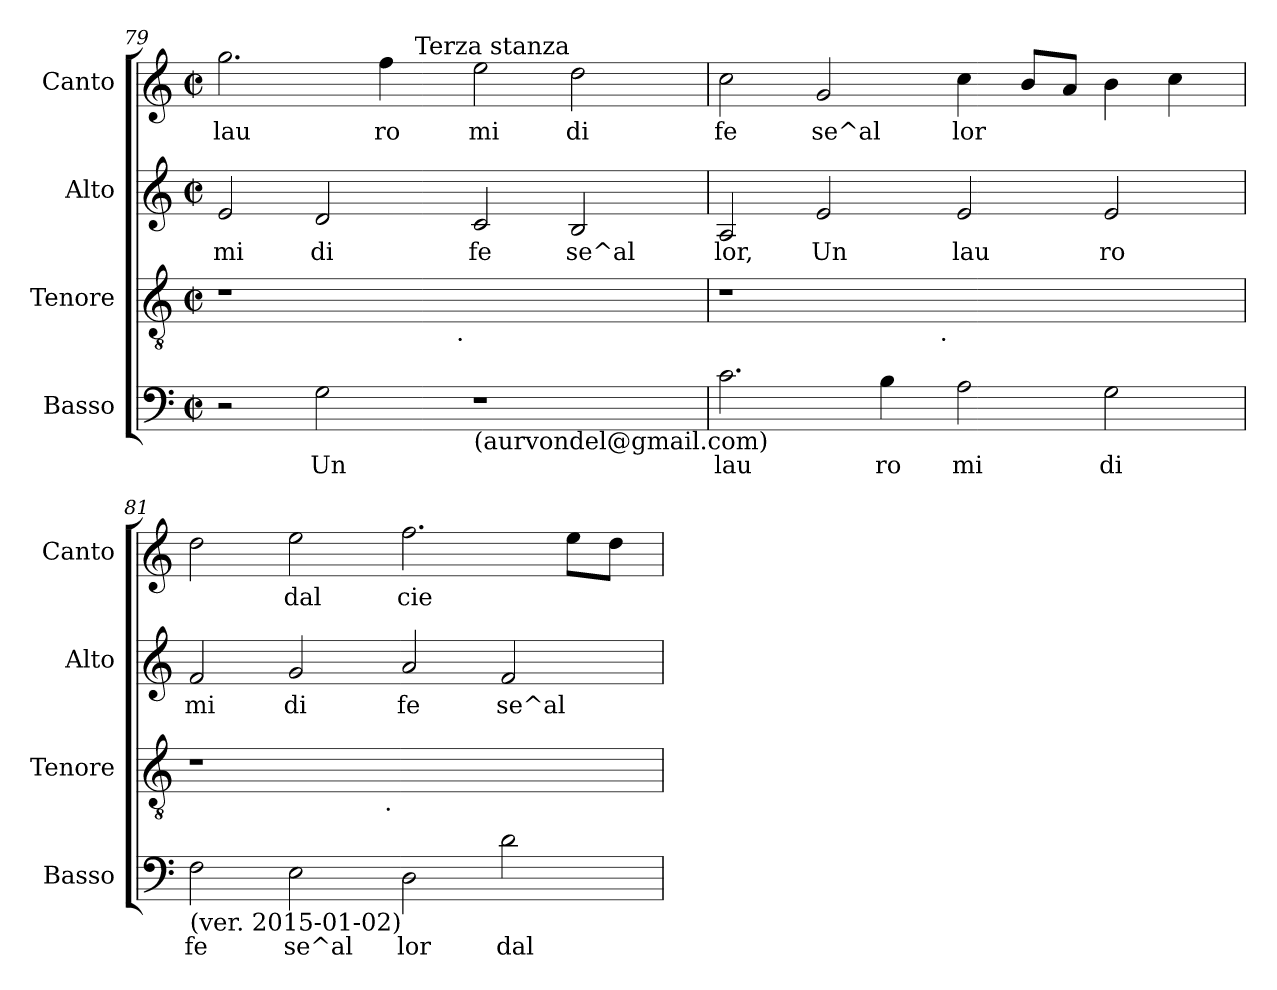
**kern	**text	**kern	**kern	**text	**kern	**text
*part4	*part4	*part3	*part2	*part2	*part1	*part1
*staff4	*staff4	*staff3	*staff2	*staff2	*staff1	*staff1
*I"Basso	*	*I"Tenore	*I"Alto	*	*I"Canto	*
*I'Basso	*	*I'Tenore	*I'Alto	*	*I'Canto	*
*clefF4	*	*clefGv2	*clefG2	*	*clefG2	*
*k[]	*	*k[]	*k[]	*	*k[]	*
*C:	*	*C:	*C:	*	*C:	*
*M2/2	*	*M2/2	*M2/2	*	*M2/2	*
*met(c|)	*	*met(c|)	*met(c|)	*	*met(c|)	*
=79	=79	=79	=79	=79	=79	=79
!	!	!	!	!LO:LY:b:cj	!	!LO:LY:b:cj
*	*	*^	*	*	*^	*
2r	.	1r	2ryy	2e/	mi	2.gg\	2ryy	lau
!	!LO:LY:b:cj	!	!	!	!LO:LY:b:cj	!	!	!
2G\	Un	.	4...ryy	2d/	di	.	4ryy	.
!	!	!	!	!	!	!	!	!LO:LY:b:cj
.	.	.	.	.	.	4ff\	16.ryy	ro
!	!	!	!	!	!	!	!LO:TX:a:t=Terza stanza	!
.	.	.	.	.	.	.	1ryy	.
!	!	!	!LO:TX:b:t=.	!	!	!	!	!
.	.	.	1ryy	.	.	.	.	.
!LO:TX:b:t=(aurvondel@gmail.com)	!	!	!	!	!	!	!	!
!	!	!	!	!	!LO:LY:b:cj	!	!	!LO:LY:b:cj
1r	.	1ryy	.	2c/	fe	2ee\	.	mi
!	!	!	!	!	!LO:LY:b:cj	!	!	!LO:LY:b:cj
.	.	.	.	2B/	se^al	2dd\	.	di
.	.	.	.	.	.	.	8ryy	.
.	.	.	32ryy	.	.	.	32ryy	.
=80	=80	=80	=80	=80	=80	=80	=80	=80
!	!LO:LY:b:cj	!	!	!	!LO:LY:b:cj	!	!	!LO:LY:b:cj
*	*	*	*	*	*	*v	*v	*
2.c\	lau	1r	2ryy	2A/	lor,	2cc\	fe
!	!	!	!	!	!LO:LY:b:cj	!	!LO:LY:b:cj
.	.	.	4...ryy	2e/	Un	2g/	se^al
!	!LO:LY:b:cj	!	!	!	!	!	!
4B\	ro	.	.	.	.	.	.
!	!	!	!LO:TX:b:t=.	!	!	!	!
.	.	.	1ryy	.	.	.	.
!	!LO:LY:b:cj	!	!	!	!LO:LY:b:cj	!	!LO:LY:b:cj
2A\	mi	1ryy	.	2e/	lau	4cc\	lor
!	!	!	!	!	!	!	!LO:LY:b:cj
.	.	.	.	.	.	8b/L	.
!	!	!	!	!	!	!	!LO:LY:b:cj
.	.	.	.	.	.	8a/J	.
!	!LO:LY:b:cj	!	!	!	!LO:LY:b:cj	!	!LO:LY:b:cj
2G\	di	.	.	2e/	ro	4b\	.
!	!	!	!	!	!	!	!LO:LY:b:cj
.	.	.	.	.	.	4cc\	.
.	.	.	32ryy	.	.	.	.
=81	=81	=81	=81	=81	=81	=81	=81
!LO:TX:b:t=(ver. 2015-01-02)	!	!	!	!	!	!	!
!	!LO:LY:b:cj	!	!	!	!LO:LY:b:cj	!	!LO:LY:a:cj
2F\	fe	1r	2ryy	2f/	mi	2dd\	.
!	!LO:LY:b:cj	!	!	!	!LO:LY:b:cj	!	!LO:LY:a:cj
2E\	se^al	.	4...ryy	2g/	di	2ee\	dal
!	!	!	!LO:TX:b:t=.	!	!	!	!
.	.	.	1ryy	.	.	.	.
!	!LO:LY:b:cj	!	!	!	!LO:LY:b:cj	!	!LO:LY:a:cj
2D\	lor	1ryy	.	2a/	fe	2.ff\	cie
!	!LO:LY:b:cj	!	!	!	!LO:LY:b:cj	!	!
2d\	dal	.	.	2f/	se^al	.	.
!	!	!	!	!	!	!	!LO:LY:a:cj
.	.	.	.	.	.	8ee\L	.
!	!	!	!	!	!	!	!LO:LY:a:cj
.	.	.	.	.	.	8dd\J	.
.	.	.	32ryy	.	.	.	.
*	*	*v	*v	*	*	*	*
=	=	=	=	=	=	=
*-	*-	*-	*-	*-	*-	*-
